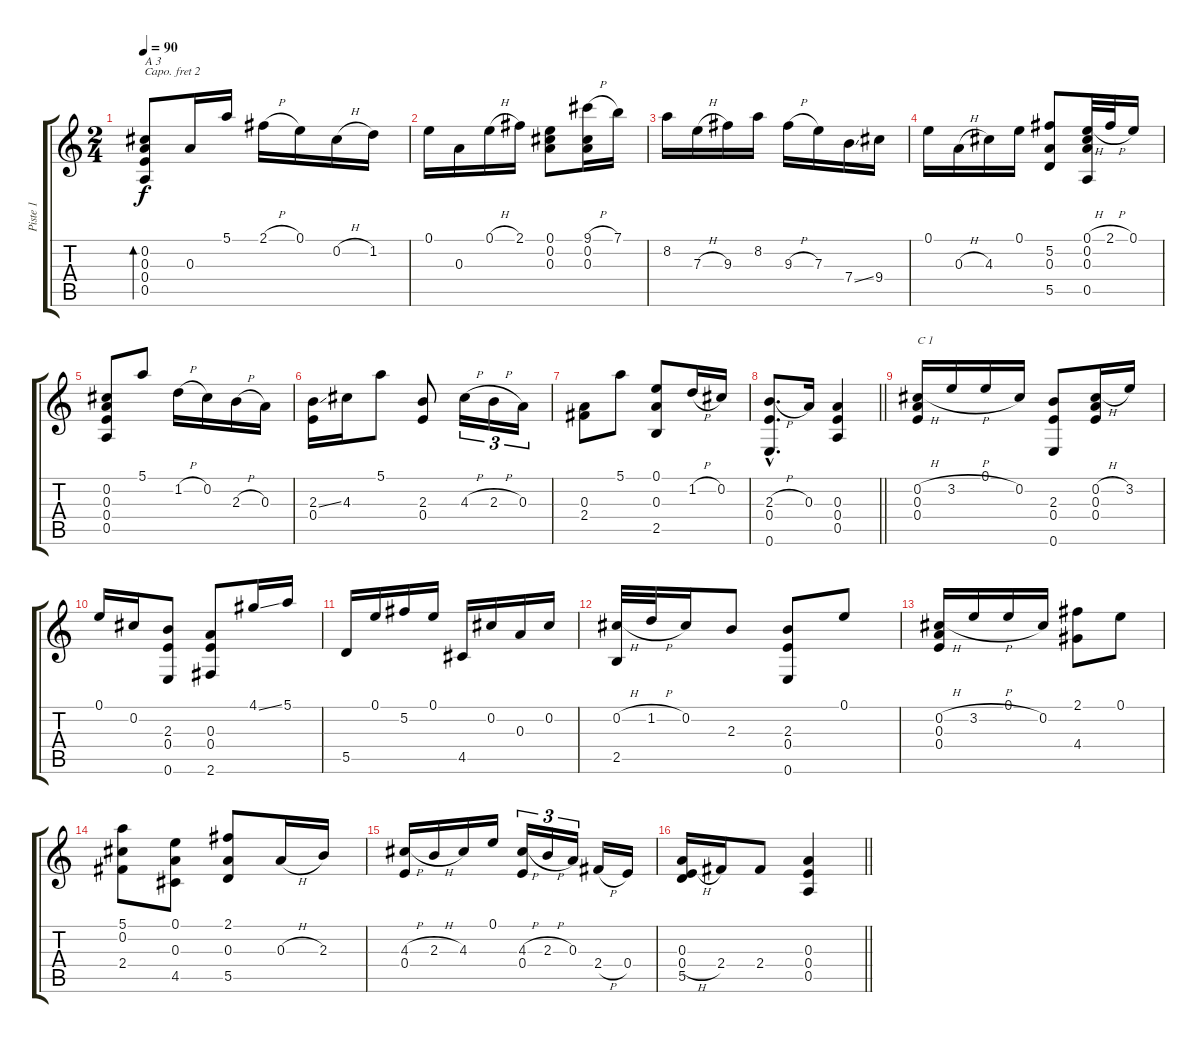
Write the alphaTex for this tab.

\track ("Piste 1" "Piste 1") {instrument acousticguitarsteel}
\staff {score tabs}
\capo 2
\tuning (D4 B3 G3 D3 G2 D2) {hide}
\ts (2 4)
\tempo 90
\clef g2
\ks c
(0.2 0.3 0.4 0.5).8{bd 120 txt "A 3" dy f} 0.3.16 5.1.16 2.1{h}.16 0.1.16 0.2{h}.16 1.2.16 |
0.1.16 0.3.16 0.1{h}.16 2.1.16 (0.1 0.2 0.3).8 (9.1{h} 0.2 0.3).16 7.1.16 |
8.2.16 7.3{h}.16 9.3.16 8.2.16 9.3{h}.16 7.3.16 7.4{ss}.16 9.4.16 |
0.1.16 0.3{h}.16 4.3.16 0.1.16 (5.2 0.3 5.5).8 (0.1{h} 0.2 0.3 0.5).32 2.1{h}.32 0.1.16 |
(0.2 0.3 0.4 0.5).8 5.1.8 1.2{h}.16 0.2.16 2.3{h}.16 0.3.16 |
(2.3{ss} 0.4).16 4.3.16 5.1.8 (2.3 0.4).8 4.3{h}.16{tu (3 2)} 2.3{h}.16{tu (3 2)} 0.3.16{tu (3 2)} |
(0.3 2.4).8 5.1.8 (0.1 0.3 2.5).8 1.2{h}.16 0.2.16 |
\barLineRight lightlight
(2.3{h hac} 0.4{hac} 0.6{hac}).8{d} 0.3.16 (0.3 0.4 0.5).4 |
(0.2{h} 0.3 0.4).16{txt "C 1"} 3.2{h}.16 0.1.16 0.2.16 (2.3 0.4 0.6).8 (0.2{h} 0.3 0.4).16 3.2.16 |
0.1.16 0.2.16 (2.3 0.4 0.6).8 (0.3 0.4 2.6).8 4.1{ss}.16 5.1.16 |
5.5.16 0.1.16 5.2.16 0.1.16 4.5.16 0.2.16 0.3.16 0.2.16 |
(0.2{h} 2.5).32 1.2{h}.32 0.2.16 2.3.8 (2.3 0.4 0.6).8 0.1.8 |
(0.2{h} 0.3 0.4).16 3.2{h}.16 0.1.16 0.2.16 (2.1 4.4).8 0.1.8 |
(5.1 0.2 2.4).8 (0.1 0.3 4.5).8 (2.1 0.3 5.5).8 0.3{h}.16 2.3.16 |
(4.3{h} 0.4).16 2.3{h}.16 4.3.16 0.1.16 (4.3{h} 0.4).16{tu (3 2)} 2.3{h}.16{tu (3 2)} 0.3.16{tu (3 2)} 2.4{h}.16 0.4.16 |
\barLineRight lightlight
(0.3 0.4{h} 5.5).16 2.4.16 2.4.8 (0.3 0.4 0.5).4
